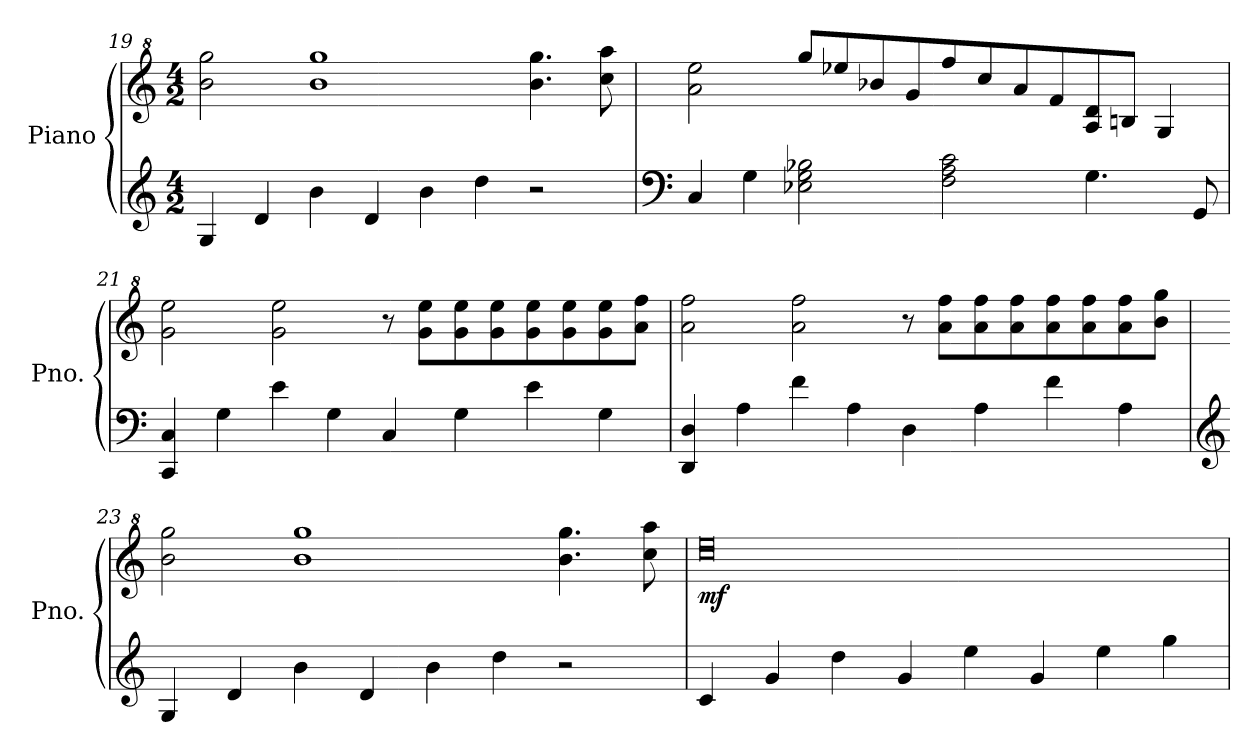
**kern	**kern	**dynam
*part1	*part1	*part1
*staff2	*staff1	*staff1/2
*I"Piano	*	*
*I'Pno.	*	*
!!LO:LB:g=z
*clefG2	*clefG^2	*
*k[]	*k[]	*
*M4/2	*M4/2	*
=19	=19	=19
4G/	2bb\ 2ggg\	.
4d/	.	.
4b\	1bb 1ggg	.
4d/	.	.
4b\	.	.
4dd\	.	.
2r	4.bb\ 4.ggg\	.
.	8ccc\ 8aaa\	.
=20	=20	=20
*clefF4	*	*
4C/	2aa\ 2eee\	.
4G\	.	.
2E-X\ 2G\ 2B-X\	8ggg/L	.
.	8eee-X/	.
.	8bb-X/	.
.	8gg/	.
2F\ 2A\ 2c\	8fff/	.
.	8ccc/	.
.	8aa/	.
.	8ff/	.
4.G\	8a/ 8dd/	.
.	8bn/J	.
.	4g/	.
8GG/	.	.
=21	=21	=21
4CC/ 4C/	2gg\ 2eee\	.
4G\	.	.
4e\	2gg\ 2eee\	.
4G\	.	.
4C/	8r	.
.	8gg\ 8eee\L	.
4G\	8gg\ 8eee\	.
.	8gg\ 8eee\	.
4e\	8gg\ 8eee\	.
.	8gg\ 8eee\	.
4G\	8gg\ 8eee\	.
.	8aa\ 8fff\J	.
!!LO:LB:g=z
=22	=22	=22
4DD/ 4D/	2aa\ 2fff\	.
4A\	.	.
4f\	2aa\ 2fff\	.
4A\	.	.
4D\	8r	.
.	8aa\ 8fff\L	.
4A\	8aa\ 8fff\	.
.	8aa\ 8fff\	.
4f\	8aa\ 8fff\	.
.	8aa\ 8fff\	.
4A\	8aa\ 8fff\	.
.	8bb\ 8ggg\J	.
=23	=23	=23
*clefG2	*	*
4G/	2bb\ 2ggg\	.
4d/	.	.
4b\	1bb 1ggg	.
4d/	.	.
4b\	.	.
4dd\	.	.
2r	4.bb\ 4.ggg\	.
.	8ccc\ 8aaa\	.
=24	=24	=24
!	!	!LO:DY:b
4c/	0ccc 0eee	mf
4g/	.	.
4dd\	.	.
4g/	.	.
4ee\	.	.
4g/	.	.
4ee\	.	.
4gg\	.	.
=	=	=
*-	*-	*-
